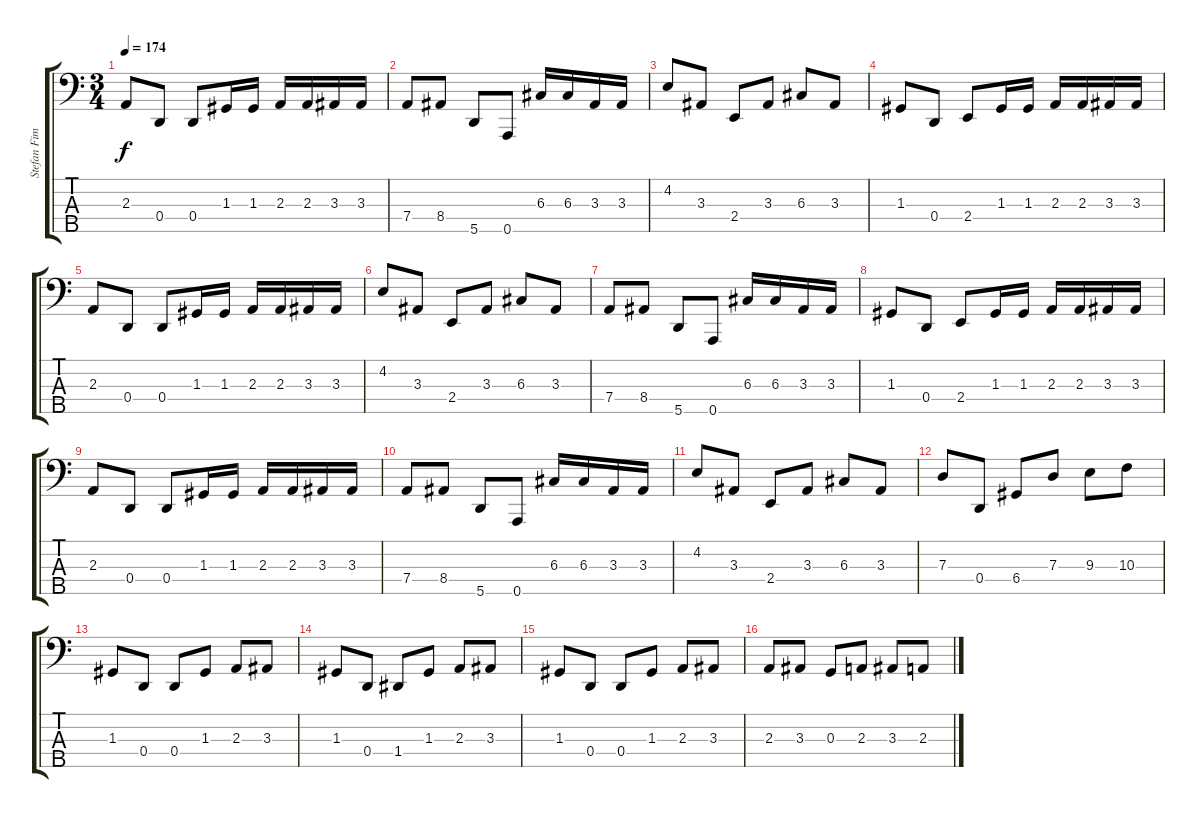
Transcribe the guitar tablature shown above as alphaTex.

\track ("Stefan Fimmers" "Stefan Fim") {instrument electricbassfinger}
\staff {score tabs}
\tuning (F2 C2 G1 D1 A0) {hide}
\ts (3 4)
\tempo 174
\clef f4
\ks c
2.3.8{dy f} 0.4.8 0.4.8 1.3.16 1.3.16 2.3.16 2.3.16 3.3.16 3.3.16 |
7.4.8 8.4.8 5.5.8 0.5.8 6.3.16 6.3.16 3.3.16 3.3.16 |
4.2.8 3.3.8 2.4.8 3.3.8 6.3.8 3.3.8 |
1.3.8 0.4.8 2.4.8 1.3.16 1.3.16 2.3.16 2.3.16 3.3.16 3.3.16 |
2.3.8 0.4.8 0.4.8 1.3.16 1.3.16 2.3.16 2.3.16 3.3.16 3.3.16 |
4.2.8 3.3.8 2.4.8 3.3.8 6.3.8 3.3.8 |
7.4.8 8.4.8 5.5.8 0.5.8 6.3.16 6.3.16 3.3.16 3.3.16 |
1.3.8 0.4.8 2.4.8 1.3.16 1.3.16 2.3.16 2.3.16 3.3.16 3.3.16 |
2.3.8 0.4.8 0.4.8 1.3.16 1.3.16 2.3.16 2.3.16 3.3.16 3.3.16 |
7.4.8 8.4.8 5.5.8 0.5.8 6.3.16 6.3.16 3.3.16 3.3.16 |
4.2.8 3.3.8 2.4.8 3.3.8 6.3.8 3.3.8 |
7.3.8 0.4.8 6.4.8 7.3.8 9.3.8 10.3.8 |
1.3.8 0.4.8 0.4.8 1.3.8 2.3.8 3.3.8 |
1.3.8 0.4.8 1.4.8 1.3.8 2.3.8 3.3.8 |
1.3.8 0.4.8 0.4.8 1.3.8 2.3.8 3.3.8 |
2.3.8 3.3.8 0.3.8 2.3.8 3.3.8 2.3.8
